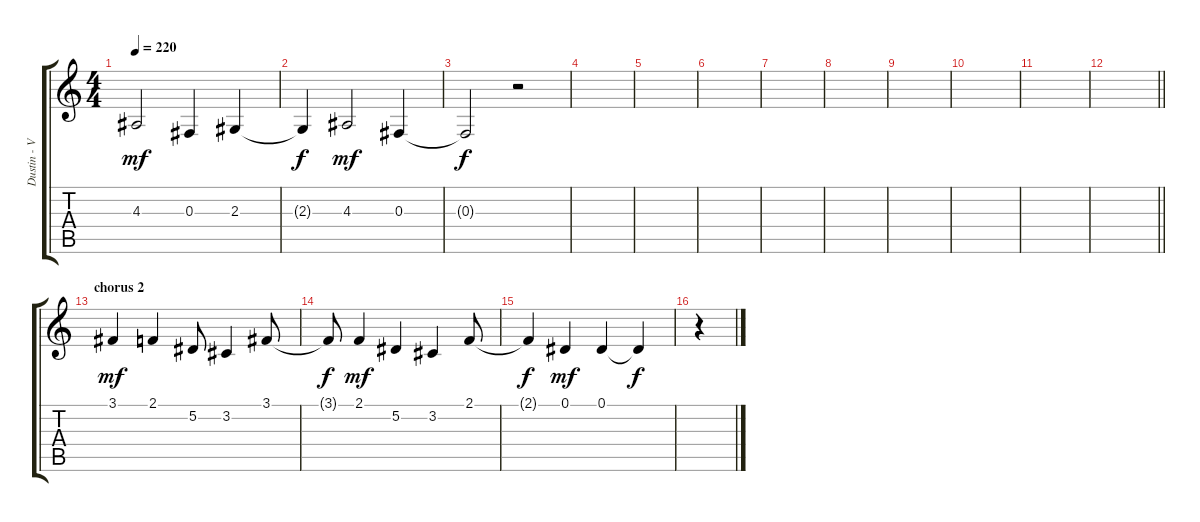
\track ("Dustin - Vocals" "Dustin - V") {instrument clarinet}
\staff {score tabs}
\tuning (Eb4 Bb3 Gb3 Db3 Ab2 Eb2) {hide}
\ts (4 4)
\tempo 220
\clef g2
\ks c
4.3.2{dy mf} 0.3.4 2.3.4 |
2.3{t}.4{dy f} 4.3.2{dy mf} 0.3.4 |
0.3{t}.2{dy f} r.2 |
|
|
|
|
|
|
|
|
\barLineRight lightlight
|
\section ("" "chorus 2")
3.1.4{dy mf} 2.1.4 5.2.8 3.2.4 3.1.8 |
3.1{t}.8{dy f} 2.1.4{dy mf} 5.2.4 3.2.4 2.1.8 |
2.1{t}.4{dy f} 0.1.4{dy mf} 0.1.4 0.1{t}.4{dy f} |
r.4
